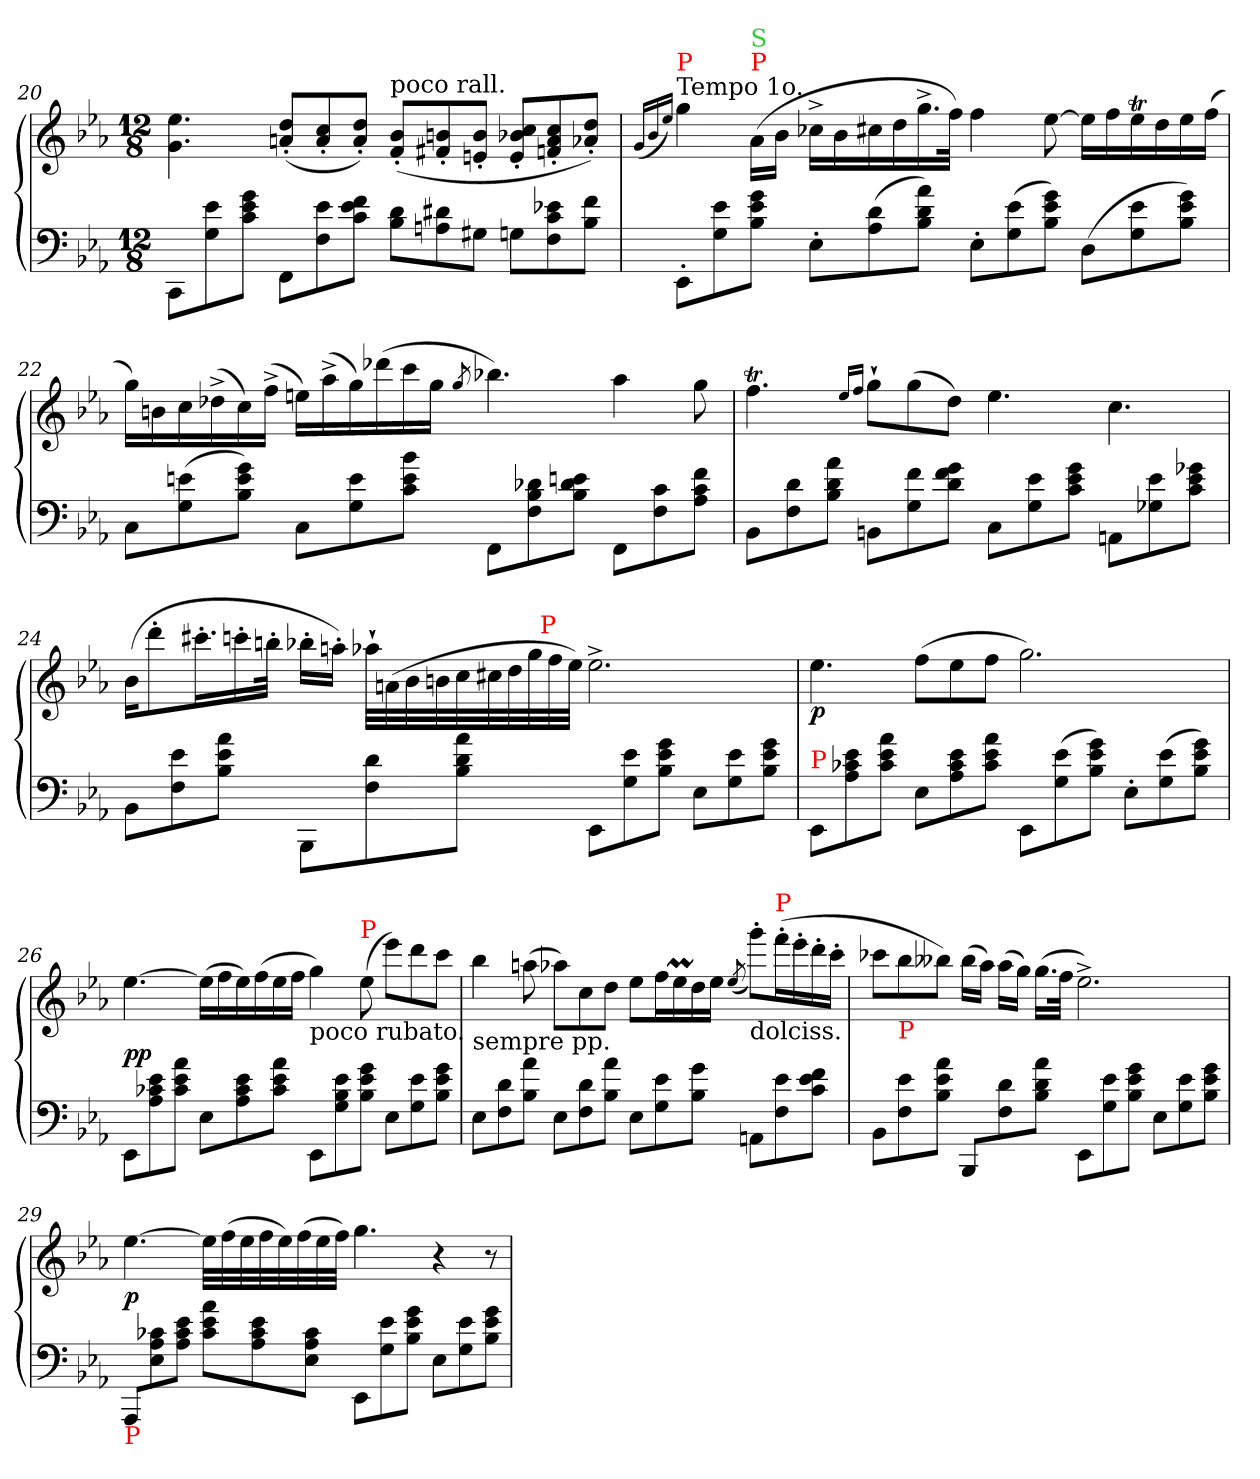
**kern	**kern	**dynam
*part1	*part1	*part1
*staff2	*staff1	*staff1/2
*clefF4	*clefG2	*
*k[b-e-a-]	*k[b-e-a-]	*
*E-:	*E-:	*
*M12/8	*M12/8	*
=20	=20	=20
8CCL	4.ee- 4.g	.
8e- 8G	.	.
8g 8e- 8cJ	.	.
8FFL	(8dd'/ 8an'/L	.
8e- 8F	8cc' 8a'	.
8f 8e- 8cJ	8dd' 8a'J)	.
!	!LO:TX:a:t=poco rall.	!
8d 8B-L	(8b-' 8f'L	.
8d#X 8An	8bn' 8f#X'	.
8G#XJ	8b' 8en'J	.
8GnL	8cc' 8b-X' 8e'L	.
8e-X 8c 8F	8cc' 8a' 8fn'	.
8f 8B-J	8dd' 8a-X'J)	.
=21	=21	=21
.	(16qg/LL	.
.	16qb-/	.
.	16qee-/JJ)	.
!	!LO:TX:a:t=Tempo 1o.	!
!	!LO:TX:a:color=red:t=P	!
8EE-'L	4gg	p fz
8e- 8G	.	.
!	!LO:TX:a:color=red:t=P	!
!	!LO:TX:a:color=limegreen:t=S	!
8g 8e- 8B-J	(16a-\LL	.
.	16b-JJ	.
8E-'L	16cc-X^>LL	.
.	16b-	.
(8d 8A-	16cc#X	.
.	16dd	.
8a- 8d 8B-J)	16.gg^>	.
.	32ffJJk)	.
8E-'L	4ff	.
(8e- 8G	.	.
8g 8e- 8B-J)	[8ee-	.
(8DL	16ee-LL]	.
.	16ff	.
8e- 8G	16ee-T	.
.	16dd	.
8g 8e- 8B-J)	16ee-	.
.	(16ffJJ	.
=22	=22	=22
8CL	16ggLL)	.
.	16bn	.
(8en 8G	16cc	.
.	(16dd-X^	.
8g 8e 8B-J)	16cc)	.
.	(16ff^JJ	.
8CL	16eenLL)	.
.	(16aa-^	.
8e 8G	16gg)	.
.	(16ddd-	.
8b- 8e 8cJ	16ccc	.
.	16ggJJ	.
.	8qgg/	.
8FFL	4.bb-X)	.
8d-X 8B- 8F	.	.
8en 8d- 8B-J	.	.
8FFL	4aa-	.
8c 8F	.	.
8f 8c 8A-J	8gg	.
=23	=23	=23
8BB-L	4.ffT	.
8d 8F	.	.
8a- 8d 8B-J	.	.
.	16qqee-/LL	.
.	16qqff/JJ	.
8BBnL	8gg`L	.
8f 8G	(>8gg	.
8g 8f 8dJ	8ddJ)	.
8CL	4.ee-	.
8e- 8G	.	.
8g 8e- 8cJ	.	.
8AAnL	4.cc	.
8e- 8G-X	.	.
8g-X 8e- 8cJ	.	.
=24	=24	=24
8BB-L	(16b-KL	.
.	8ddd'	.
8e- 8F	.	.
.	16.ccc#X'L	.
8a- 8e- 8B-J	.	.
.	16cccn'	.
.	32bbn'JJk	.
8BBB-L	16bb-X'LL	.
.	16aan'JJ)	.
8d 8F	32aa-X`LLL	.
.	(32an	.
.	32b-	.
.	32bn	.
*	*Xtuplet	*
8a- 8d 8B-J	48cc	.
.	48cc#X	.
.	48dd	.
.	48gg	.
!	!LO:TX:a:color=red:t=P	!
.	48ff	.
.	48ee-JJJ)	.
8EE-L	2.ee-^	.
8e- 8G	.	.
8g 8e- 8B-J	.	.
8E-L	.	.
8e- 8G	.	.
8g 8e- 8B-J	.	.
=25	=25	=25
!LO:TX:a:color=red:t=P	!	!
8EE-L	4.ee-	p
8e- 8c-X 8A-	.	.
8a- 8e- 8c-J	.	.
8E-L	(8ffL	.
8e- 8c- 8A-	8ee-	.
8a- 8e- 8c-J	8ffJ	.
8EE-L	2.gg)	.
(8e- 8G	.	.
8g 8e- 8B-J)	.	.
8E-'L	.	.
(8e- 8G	.	.
8g 8e- 8B-J)	.	.
=26	=26	=26
8EE-L	[4.ee-	pp
8e- 8c-X 8A-	.	.
8a- 8e- 8c-J	.	.
8E-L	(16ee-LL]	.
.	16ff	.
8e- 8c- 8A-	16ee-)	.
.	(16ff	.
8a- 8e- 8c-J	16ee-	.
.	16ffJJ	.
!	!LO:TX:b:t=poco rubato.	!
8EE-L	4gg)	.
8e- 8B- 8G	.	.
!	!LO:TX:a:color=red:t=P	!
8g 8e- 8B-J	(8ee-	.
8E-L	8eee-L)	.
8e- 8G	8ddd	.
8g 8e- 8B-J	8cccJ	.
=27	=27	=27
!	!LO:TX:b:t=sempre pp.	!
8E-L	4bb-	.
8d 8F	.	.
8a- 8B-J	(8aan	.
8E-L	8aa-XL)	.
8d 8F	8cc	.
8a- 8B-J	8ddJ	.
8E-L	8ee-L	.
8e- 8G	16ffL	.
.	16ee-M	.
8g 8B-J	16dd	.
.	16ee-JJ	.
.	(>8qee-/	.
!	!LO:TX:b:t=dolciss.	!
8AAnL	8ggg'L)	.
!	!LO:TX:a:color=red:t=P	!
8e- 8F	(16fff'L	.
.	16eee-'	.
8f 8e- 8cJ	16ddd'	.
.	16ccc'JJ	.
=28	=28	=28
8BB-L	8ccc-XL	.
!	!LO:TX:b:color=red:t=P	!
8e- 8F	8bb-	.
8a- 8e- 8B-J	8bb--XJ)	.
8BBB-/L	(16bb--LL	.
.	16aa-JJ)	.
8d\ 8F\	(16aa-LL	.
.	16ggJJ)	.
8a-\ 8d\ 8B-\J	(16.ggLL	.
.	32ffJJk	.
8EE-L	2.ee-^<)	.
8e- 8G	.	.
8g 8e- 8B-J	.	.
8E-L	.	.
8e- 8G	.	.
8g 8e- 8B-J	.	.
=29	=29	=29
!LO:TX:b:color=red:t=P	!	!
8AAA-/L	[4.ee-	p
8c-X\ 8A-\ 8E-\	.	.
8e-\ 8c-\ 8A-\J	.	.
8a- 8e- 8c-L	64%3ee-LLL]	.
.	(64%3ff	.
.	64%3ee-	.
8e- 8c- 8A-	.	.
.	64%3ff	.
.	64%3ee-)	.
.	(64%3ff	.
8c- 8A- 8E-J	.	.
.	64%3ee-	.
.	64%3ffJJJ)	.
8EE-L	4.gg	.
8e- 8G	.	.
8g 8e- 8B-J	.	.
8E-L	4r	.
8e- 8G	.	.
8g 8e- 8B-J	8r	.
=	=	=
*-	*-	*-
